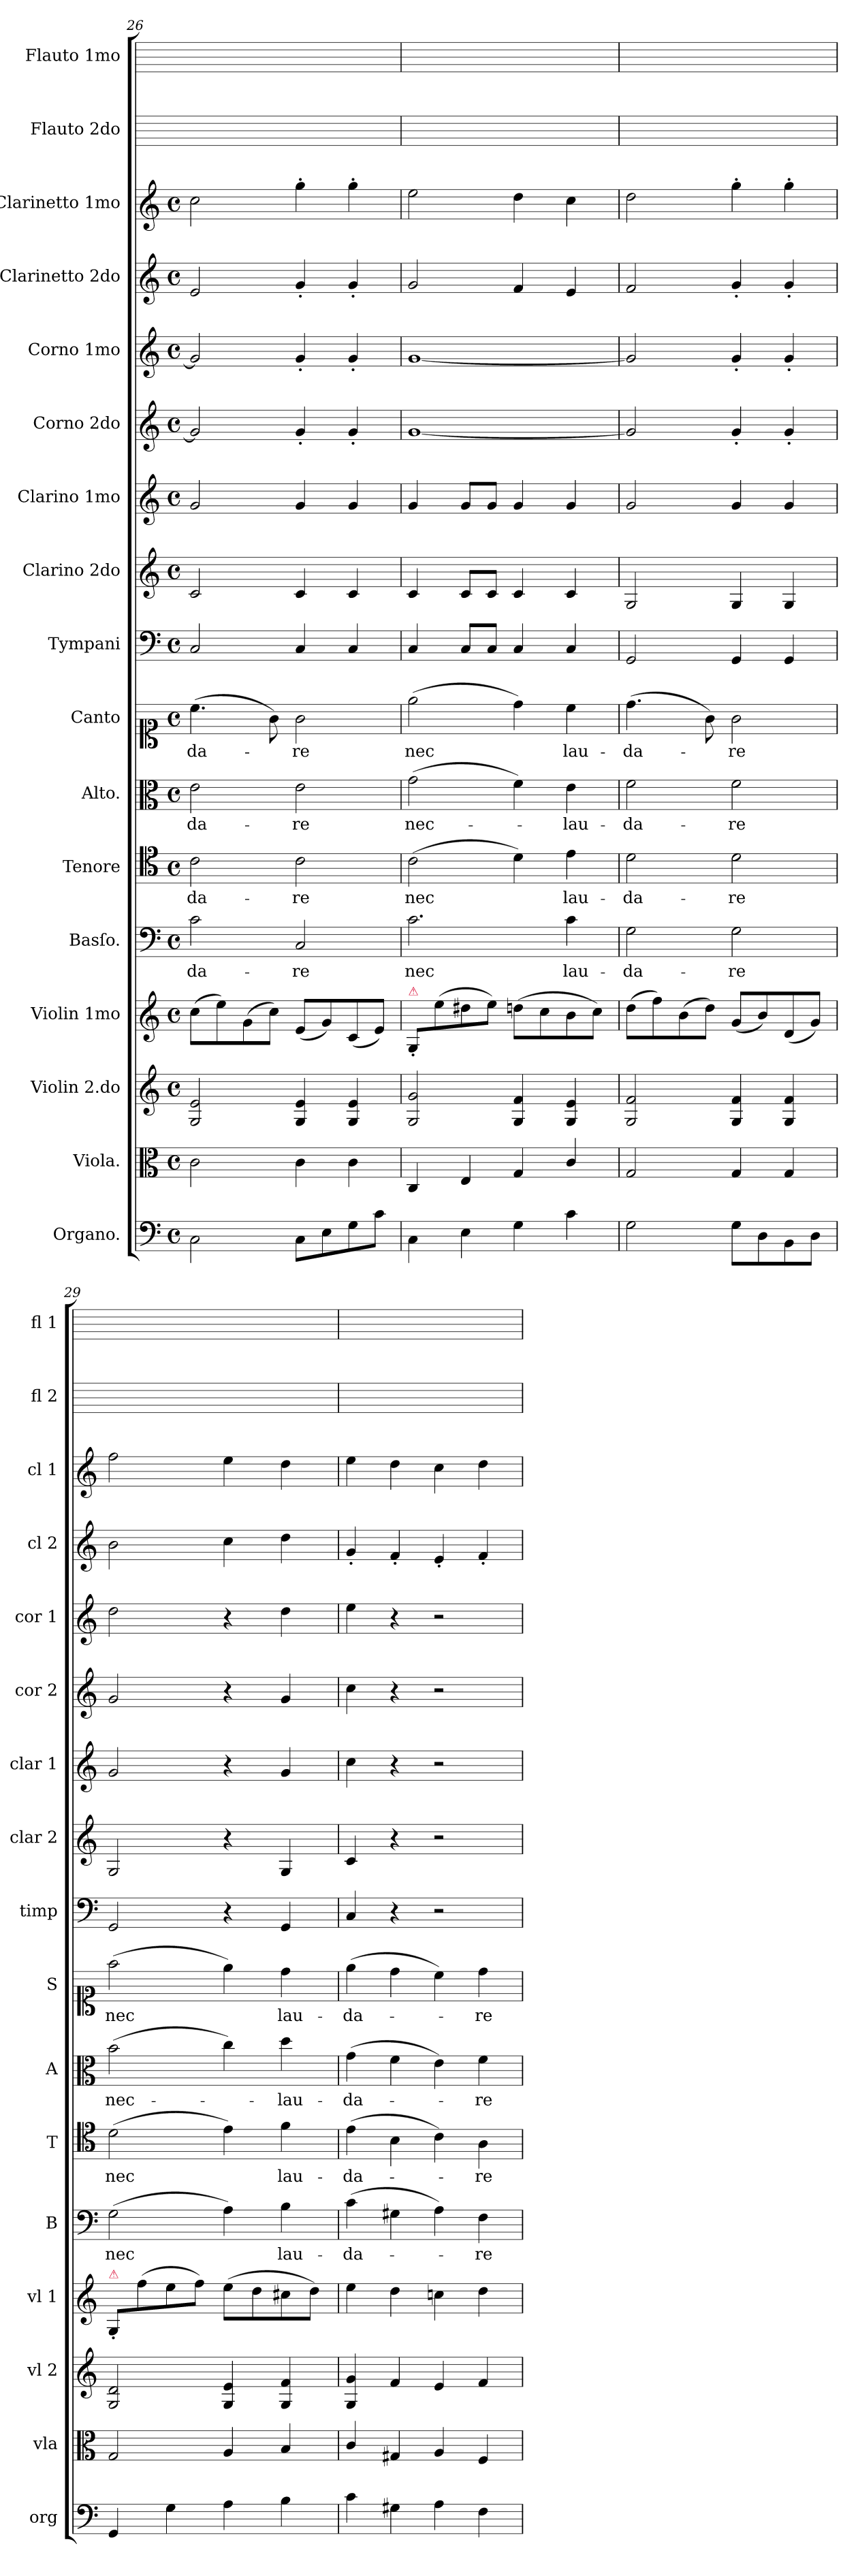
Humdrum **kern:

**kern	**kern	**kern	**kern	**kern	**text	**kern	**text	**kern	**text	**kern	**text	**kern	**kern	**kern	**kern	**kern	**kern	**kern	**kern	**kern
*part17	*part16	*part15	*part14	*part13	*part13	*part12	*part12	*part11	*part11	*part10	*part10	*part9	*part8	*part7	*part6	*part5	*part4	*part3	*part2	*part1
*staff17	*staff16	*staff15	*staff14	*staff13	*staff13	*staff12	*staff12	*staff11	*staff11	*staff10	*staff10	*staff9	*staff8	*staff7	*staff6	*staff5	*staff4	*staff3	*staff2	*staff1
*I"Organo.	*I"Viola.	*I"Violin 2.do	*I"Violin 1mo	*I"Basſo.	*	*I"Tenore	*	*I"Alto.	*	*I"Canto	*	*I"Tympani	*I"Clarino 2do	*I"Clarino 1mo	*I"Corno 2do	*I"Corno 1mo	*I"Clarinetto 2do	*I"Clarinetto 1mo	*I"Flauto 2do	*I"Flauto 1mo
*I'org	*I'vla	*I'vl 2	*I'vl 1	*I'B	*	*I'T	*	*I'A	*	*I'S	*	*I'timp	*I'clar 2	*I'clar 1	*I'cor 2	*I'cor 1	*I'cl 2	*I'cl 1	*I'fl 2	*I'fl 1
*clefF4	*clefC3	*clefG2	*clefG2	*clefF4	*	*clefC4	*	*clefC3	*	*clefC1	*	*clefF4	*clefG2	*clefG2	*clefG2	*clefG2	*clefG2	*clefG2	*	*
*k[]	*k[]	*k[]	*k[]	*k[]	*	*k[]	*	*k[]	*	*k[]	*	*k[]	*k[]	*k[]	*k[]	*k[]	*k[]	*k[]	*	*
*C:	*C:	*C:	*C:	*C:	*	*C:	*	*C:	*	*C:	*	*C:	*C:	*C:	*C:	*C:	*C:	*C:	*	*
*M4/4	*M4/4	*M4/4	*M4/4	*M4/4	*	*M4/4	*	*M4/4	*	*M4/4	*	*M4/4	*M4/4	*M4/4	*M4/4	*M4/4	*M4/4	*M4/4	*	*
*met(c)	*met(c)	*met(c)	*met(c)	*met(c)	*	*met(c)	*	*met(c)	*	*met(c)	*	*met(c)	*met(c)	*met(c)	*met(c)	*met(c)	*met(c)	*met(c)	*	*
=26	=26	=26	=26	=26	=26	=26	=26	=26	=26	=26	=26	=26	=26	=26	=26	=26	=26	=26	=26	=26
2C\	2c\	2G/ 2e/	(8cc\L	2c\	-da-	2c\	-da-	2e\	-da-	(4.cc\	-da-	2C/	2c/	2g/	2g/]	2g/]	2e/	2cc\	1ryy	1ryy
.	.	.	8ee\)	.	.	.	.	.	.	.	.	.	.	.	.	.	.	.	.	.
.	.	.	(8g\	.	.	.	.	.	.	.	.	.	.	.	.	.	.	.	.	.
.	.	.	8cc\J)	.	.	.	.	.	.	8g\)	.	.	.	.	.	.	.	.	.	.
8C\L	4c\	4G/ 4e/	(8e/L	2C/	-re	2c\	-re	2e\	-re	2g\	-re	4C/	4c/	4g/	4g'/	4g'/	4g'/	4gg'\	.	.
8E\	.	.	8g/)	.	.	.	.	.	.	.	.	.	.	.	.	.	.	.	.	.
8G\	4c\	4G/ 4e/	(8c/	.	.	.	.	.	.	.	.	4C/	4c/	4g/	4g'/	4g'/	4g'/	4gg'\	.	.
8c\J	.	.	8e/J)	.	.	.	.	.	.	.	.	.	.	.	.	.	.	.	.	.
=27	=27	=27	=27	=27	=27	=27	=27	=27	=27	=27	=27	=27	=27	=27	=27	=27	=27	=27	=27	=27
!	!	!	!LO:TX:a:color=crimson:t=⚠	!	!	!	!	!	!	!	!	!	!	!	!	!	!	!	!	!
4C\	4C/	2G/ 2g/	8G'/L	2.c\	nec	(2c\	nec	(2g\	nec-	(2ee\	nec	4C/	4c/	4g/	[1g	[1g	2g/	2ee\	1ryy	1ryy
.	.	.	(8ee\	.	.	.	.	.	.	.	.	.	.	.	.	.	.	.	.	.
4E\	4E/	.	8dd#X\	.	.	.	.	.	.	.	.	8C/L	8c/L	8g/L	.	.	.	.	.	.
.	.	.	8ee\J)	.	.	.	.	.	.	.	.	8C/J	8c/J	8g/J	.	.	.	.	.	.
4G\	4G/	4G/ 4f/	(8ddn\L	.	.	4d\)	.	4f\)	.	4dd\)	.	4C/	4c/	4g/	.	.	4f/	4dd\	.	.
.	.	.	8cc\	.	.	.	.	.	.	.	.	.	.	.	.	.	.	.	.	.
4c\	4c/	4G/ 4e/	8b\	4c\	lau-	4e\	lau-	4e\	-lau-	4cc\	lau-	4C/	4c/	4g/	.	.	4e/	4cc\	.	.
.	.	.	8cc\J)	.	.	.	.	.	.	.	.	.	.	.	.	.	.	.	.	.
=28	=28	=28	=28	=28	=28	=28	=28	=28	=28	=28	=28	=28	=28	=28	=28	=28	=28	=28	=28	=28
2G\	2G/	2G/ 2f/	(8dd\L	2G\	-da-	2d\	-da-	2f\	-da-	(4.dd\	-da-	2GG/	2G/	2g/	2g/]	2g/]	2f/	2dd\	1ryy	1ryy
.	.	.	8ff\)	.	.	.	.	.	.	.	.	.	.	.	.	.	.	.	.	.
.	.	.	(8b\	.	.	.	.	.	.	.	.	.	.	.	.	.	.	.	.	.
.	.	.	8dd\J)	.	.	.	.	.	.	8g\)	.	.	.	.	.	.	.	.	.	.
8G\L	4G/	4G/ 4f/	(8g/L	2G\	-re	2d\	-re	2f\	-re	2g\	-re	4GG/	4G/	4g/	4g'/	4g'/	4g'/	4gg'\	.	.
8D\	.	.	8b/)	.	.	.	.	.	.	.	.	.	.	.	.	.	.	.	.	.
8BB\	4G/	4G/ 4f/	(8d/	.	.	.	.	.	.	.	.	4GG/	4G/	4g/	4g'/	4g'/	4g'/	4gg'\	.	.
8D\J	.	.	8g/J)	.	.	.	.	.	.	.	.	.	.	.	.	.	.	.	.	.
=29	=29	=29	=29	=29	=29	=29	=29	=29	=29	=29	=29	=29	=29	=29	=29	=29	=29	=29	=29	=29
!	!	!	!LO:TX:a:color=crimson:t=⚠	!	!	!	!	!	!	!	!	!	!	!	!	!	!	!	!	!
4GG/	2G/	2G/ 2d/	8G'/L	(2G\	nec	(2d\	nec	(2b\	nec-	(2ff\	nec	2GG/	2G/	2g/	2g/	2dd\	2b\	2ff\	1ryy	1ryy
.	.	.	(8ff\	.	.	.	.	.	.	.	.	.	.	.	.	.	.	.	.	.
4G\	.	.	8ee\	.	.	.	.	.	.	.	.	.	.	.	.	.	.	.	.	.
.	.	.	8ff\J)	.	.	.	.	.	.	.	.	.	.	.	.	.	.	.	.	.
4A\	4A/	4G/ 4e/	(8ee\L	4A\)	.	4e\)	.	4cc\)	.	4ee\)	.	4r	4r	4r	4r	4r	4cc\	4ee\	.	.
.	.	.	8dd\	.	.	.	.	.	.	.	.	.	.	.	.	.	.	.	.	.
4B\	4B/	4G/ 4f/	8cc#X\	4B\	lau-	4f\	lau-	4dd\	-lau-	4dd\	lau-	4GG/	4G/	4g/	4g/	4dd\	4dd\	4dd\	.	.
.	.	.	8dd\J)	.	.	.	.	.	.	.	.	.	.	.	.	.	.	.	.	.
=30	=30	=30	=30	=30	=30	=30	=30	=30	=30	=30	=30	=30	=30	=30	=30	=30	=30	=30	=30	=30
4c\	4c/	4G/ 4g/	4ee\	(4c\	-da-	(4e\	-da-	(4g\	-da-	(4ee\	-da-	4C/	4c/	4cc\	4cc\	4ee\	4g'/	4ee\	1ryy	1ryy
4G#X\	4G#X/	4f/	4dd\	4G#X\	.	4B\	.	4f\	.	4dd\	.	4r	4r	4r	4r	4r	4f'/	4dd\	.	.
4A\	4A/	4e/	4ccn\	4A\)	.	4c\)	.	4e\)	.	4cc\)	.	2r	2r	2r	2r	2r	4e'/	4cc\	.	.
4F\	4F/	4f/	4dd\	4F\	-re	4A\	-re	4f\	-re	4dd\	-re	.	.	.	.	.	4f'/	4dd\	.	.
=	=	=	=	=	=	=	=	=	=	=	=	=	=	=	=	=	=	=	=	=
*-	*-	*-	*-	*-	*-	*-	*-	*-	*-	*-	*-	*-	*-	*-	*-	*-	*-	*-	*-	*-
